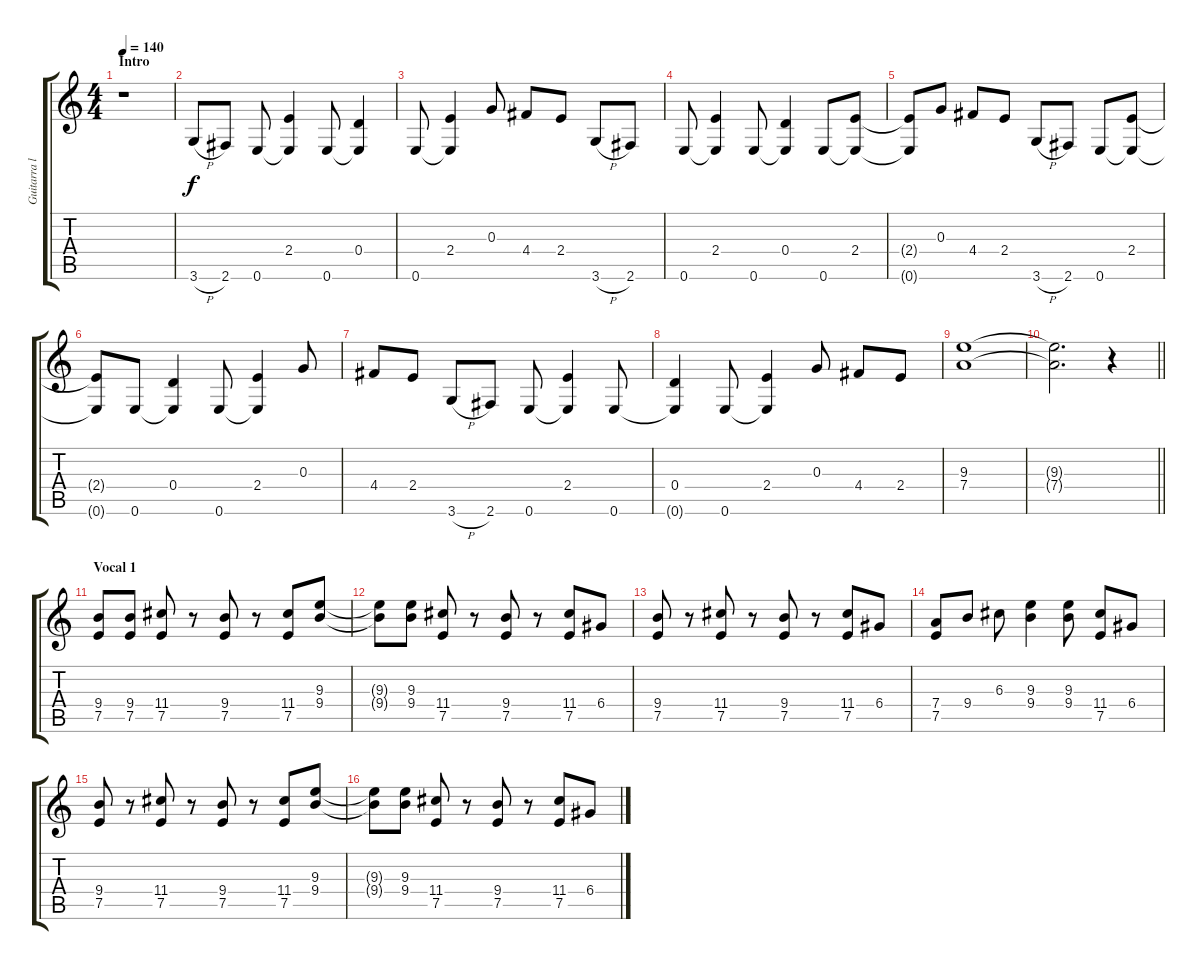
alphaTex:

\track ("Guitarra líder" "Guitarra l") {instrument distortionguitar}
\staff {score tabs}
\tuning (E4 B3 G3 D3 A2 E2) {hide}
\ts (4 4)
\section ("" "Intro")
\tempo 140
\clef g2
\ks c
r.1{dy f instrument distortionguitar} |
3.6{h}.8 2.6.8 0.6.8 (2.4 0.6{t}).4 0.6.8 (0.4 0.6{t}).4 |
0.6.8 (2.4 0.6{t}).4 0.3.8 4.4.8 2.4.8 3.6{h}.8 2.6.8 |
0.6.8 (2.4 0.6{t}).4 0.6.8 (0.4 0.6{t}).4 0.6.8 (2.4 0.6{t}).8 |
(2.4{t} 0.6{t}).8 0.3.8 4.4.8 2.4.8 3.6{h}.8 2.6.8 0.6.8 (2.4 0.6{t}).8 |
(2.4{t} 0.6{t}).8 0.6.8 (0.4 0.6{t}).4 0.6.8 (2.4 0.6{t}).4 0.3.8 |
4.4.8 2.4.8 3.6{h}.8 2.6.8 0.6.8 (2.4 0.6{t}).4 0.6.8 |
(0.4 0.6{t}).4 0.6.8 (2.4 0.6{t}).4 0.3.8 4.4.8 2.4.8 |
(9.3 7.4).1 |
\barLineRight lightlight
(9.3{t} 7.4{t}).2{d volume 11} r.4 |
\section ("" "Vocal 1")
(9.4 7.5).8{volume 14} (9.4 7.5).8 (11.4 7.5).8 r.8 (9.4 7.5).8 r.8 (11.4 7.5).8 (9.3 9.4).8 |
(9.3{t} 9.4{t}).8 (9.3 9.4).8 (11.4 7.5).8 r.8 (9.4 7.5).8 r.8 (11.4 7.5).8 6.4.8 |
(9.4 7.5).8 r.8 (11.4 7.5).8 r.8 (9.4 7.5).8 r.8 (11.4 7.5).8 6.4.8 |
(7.4 7.5).8 9.4.8 6.3.8 (9.3 9.4).4 (9.3 9.4).8 (11.4 7.5).8 6.4.8 |
(9.4 7.5).8 r.8 (11.4 7.5).8 r.8 (9.4 7.5).8 r.8 (11.4 7.5).8 (9.3 9.4).8 |
(9.3{t} 9.4{t}).8 (9.3 9.4).8 (11.4 7.5).8 r.8 (9.4 7.5).8 r.8 (11.4 7.5).8 6.4.8
